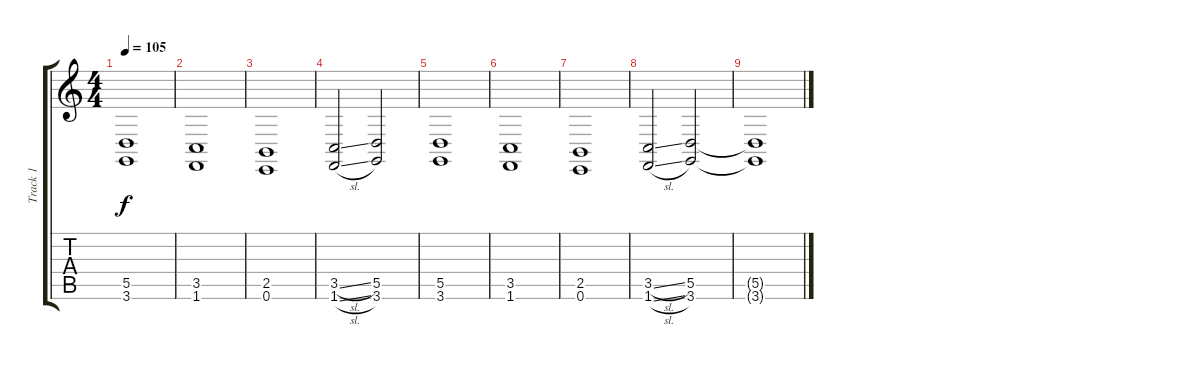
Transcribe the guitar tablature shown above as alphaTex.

\track ("Track 1" "Track 1") {instrument drawbarorgan}
\staff {score tabs}
\tuning (E4 B3 G3 D3 A2 E2) {hide}
\ts (4 4)
\tempo 105
\clef g2
\ks c
(5.5 3.6).1{dy f} |
(3.5 1.6).1 |
(2.5 0.6).1 |
(3.5{sl} 1.6{sl}).2 (5.5 3.6).2 |
(5.5 3.6).1 |
(3.5 1.6).1 |
(2.5 0.6).1 |
(3.5{sl} 1.6{sl}).2 (5.5 3.6).2 |
(5.5{t} 3.6{t}).1
